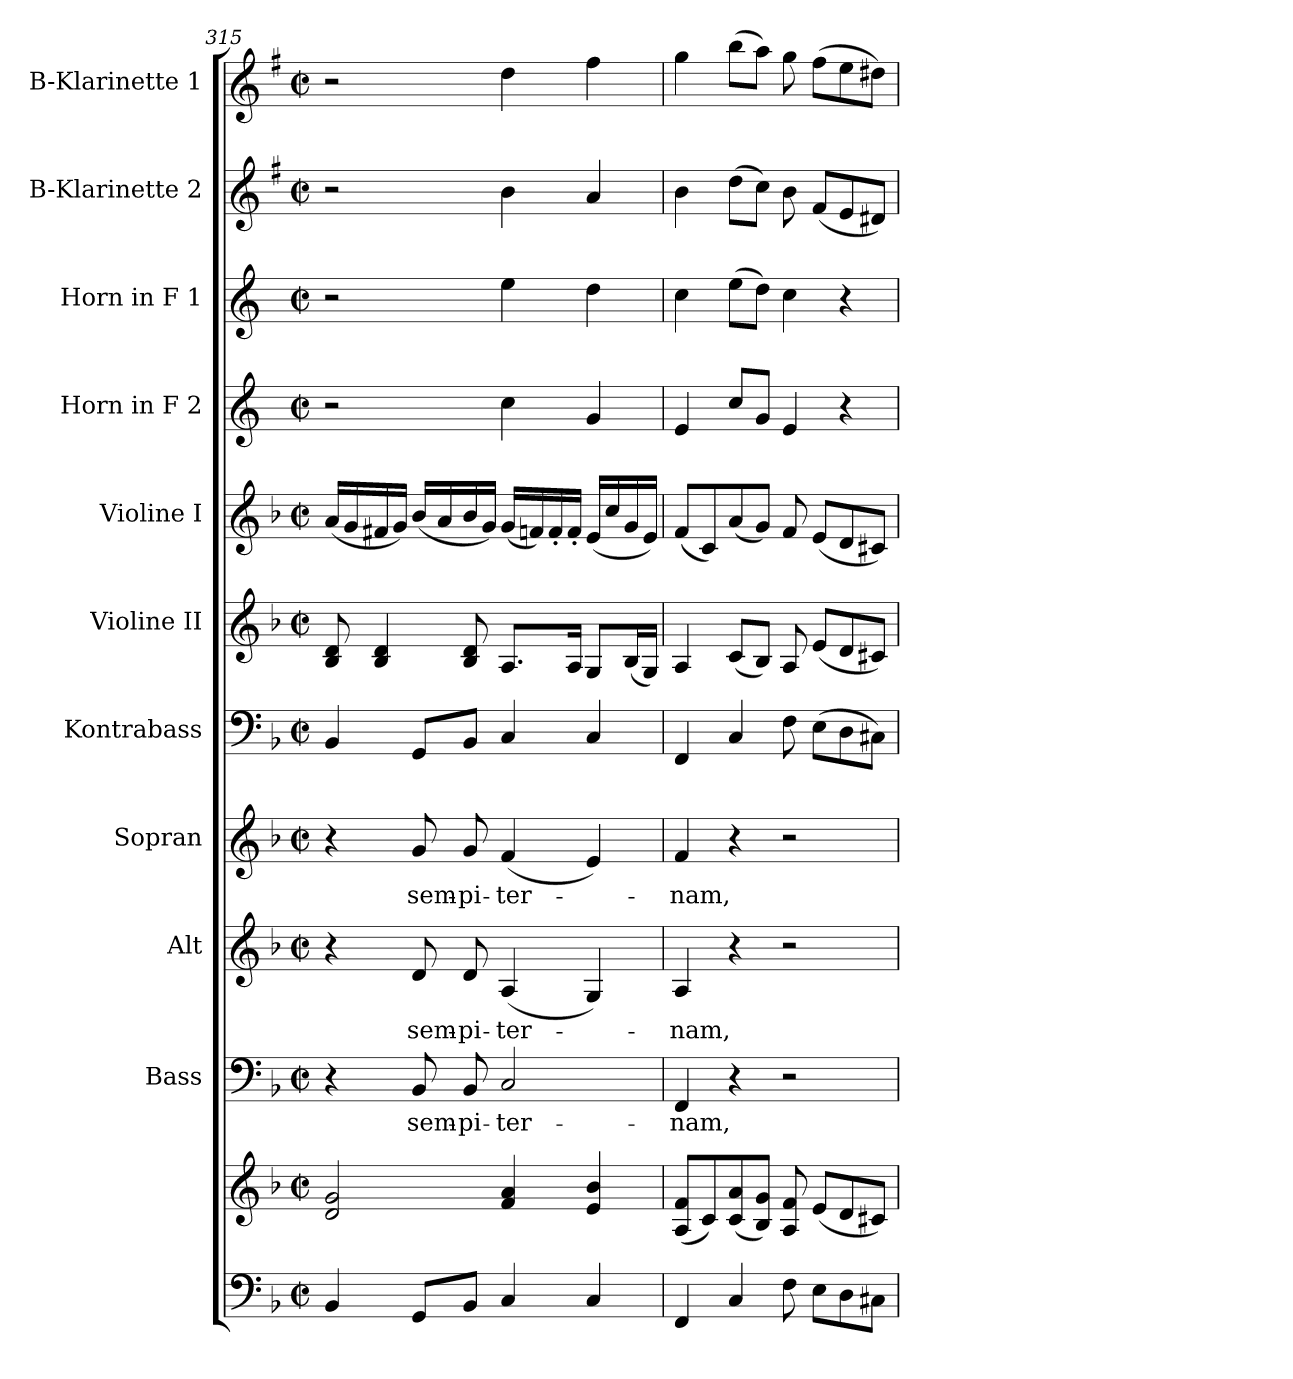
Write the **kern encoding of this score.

**kern	**kern	**kern	**text	**kern	**text	**kern	**text	**kern	**kern	**kern	**kern	**kern	**kern	**kern
*part11	*part11	*part10	*part10	*part9	*part9	*part8	*part8	*part7	*part6	*part5	*part4	*part3	*part2	*part1
*staff12	*staff11	*staff10	*staff10	*staff9	*staff9	*staff8	*staff8	*staff7	*staff6	*staff5	*staff4	*staff3	*staff2	*staff1
*	*	*I"Bass	*	*I"Alt	*	*I"Sopran	*	*I"Kontrabass	*I"Violine II	*I"Violine I	*I"Horn in F 2	*I"Horn in F 1	*I"B-Klarinette 2	*I"B-Klarinette 1
*	*	*I'B.	*	*I'A.	*	*I'S.	*	*I'Kb.	*I'Vl. II	*I'Vl. I	*	*	*I'B Kl. 2	*I'B Kl. 1
!!LO:PB:g=z
*clefF4	*clefG2	*clefF4	*	*clefG2	*	*clefG2	*	*clefF4	*clefG2	*clefG2	*clefG2	*clefG2	*clefG2	*clefG2
*	*	*	*	*	*	*	*	*ITrd7c12	*	*	*ITrd4c7	*ITrd4c7	*ITrd1c2	*ITrd1c2
*k[b-]	*k[b-]	*k[b-]	*	*k[b-]	*	*k[b-]	*	*k[b-]	*k[b-]	*k[b-]	*k[b-]	*k[b-]	*k[b-]	*k[b-]
*F:	*F:	*F:	*	*F:	*	*F:	*	*F:	*F:	*F:	*F:	*F:	*F:	*F:
*M2/2	*M2/2	*M2/2	*	*M2/2	*	*M2/2	*	*M2/2	*M2/2	*M2/2	*M2/2	*M2/2	*M2/2	*M2/2
*met(c|)	*met(c|)	*met(c|)	*	*met(c|)	*	*met(c|)	*	*met(c|)	*met(c|)	*met(c|)	*met(c|)	*met(c|)	*met(c|)	*met(c|)
=315	=315	=315	=315	=315	=315	=315	=315	=315	=315	=315	=315	=315	=315	=315
4BB-/	2d/ 2g/	4r	.	4r	.	4r	.	4BBB-/	8B-/ 8d/	(<16a/LL	2r	2r	2r	2r
.	.	.	.	.	.	.	.	.	.	16g/	.	.	.	.
.	.	.	.	.	.	.	.	.	4B-/ 4d/	16f#X/	.	.	.	.
.	.	.	.	.	.	.	.	.	.	16g/JJ)	.	.	.	.
!	!	!	!LO:LY:b	!	!LO:LY:b	!	!LO:LY:b	!	!	!	!	!	!	!
8GG/L	.	8BB-/	sem-	8d/	sem-	8g/	sem-	8GGG/L	.	(<16b-/LL	.	.	.	.
.	.	.	.	.	.	.	.	.	.	16a/	.	.	.	.
!	!	!	!LO:LY:b	!	!LO:LY:b	!	!LO:LY:b	!	!	!	!	!	!	!
8BB-/J	.	8BB-/	-pi-	8d/	-pi-	8g/	-pi-	8BBB-/J	8B-/ 8d/	16b-/	.	.	.	.
.	.	.	.	.	.	.	.	.	.	16g/JJ)	.	.	.	.
!	!	!	!LO:LY:b	!	!LO:LY:b	!	!LO:LY:b	!	!	!	!	!	!	!
4C/	4f/ 4a/	2C/	-ter-	(4A/	-ter-	(<4f/	-ter-	4CC/	8.A/L	(<16g/LL	4f\	4a\	4a\	4cc\
.	.	.	.	.	.	.	.	.	.	16fn/)	.	.	.	.
.	.	.	.	.	.	.	.	.	.	16f'</	.	.	.	.
.	.	.	.	.	.	.	.	.	16A/Jk	16f'</JJ	.	.	.	.
4C/	4e/ 4b-/	.	.	4G/)	.	4e/)	.	4CC/	8G/L	(<16e/LL	4c/	4g\	4g/	4ee\
.	.	.	.	.	.	.	.	.	.	16cc/	.	.	.	.
.	.	.	.	.	.	.	.	.	(<16B-/L	16g/	.	.	.	.
.	.	.	.	.	.	.	.	.	16G/JJ)	16e/JJ)	.	.	.	.
=316	=316	=316	=316	=316	=316	=316	=316	=316	=316	=316	=316	=316	=316	=316
!	!	!	!LO:LY:b	!	!LO:LY:b	!	!LO:LY:b	!	!	!	!	!	!	!
4FF/	(<8A/ 8f/L	4FF/	-nam,	4A/	-nam,	4f/	-nam,	4FFF/	4A/	(<8f/L	4A/	4f\	4a\	4ff\
.	8c/)	.	.	.	.	.	.	.	.	8c/)	.	.	.	.
4C/	(<8c/ 8a/	4r	.	4r	.	4r	.	4CC/	(<8c/L	(<8a/	8f/L	(>8a\L	(>8cc\L	(>8aa\L
.	8B-/ 8g/J)	.	.	.	.	.	.	.	8B-/J)	8g/J)	8c/J	8g\J)	8b-\J)	8gg\J)
8F\	8A/ 8f/	2r	.	2r	.	2r	.	8FF\	8A/	8f/	4A/	4f\	8a\	8ff\
8E\L	(<8e/L	.	.	.	.	.	.	(>8EE\L	(<8e/L	(<8e/L	.	.	(<8e/L	(>8ee\L
8D\	8d/	.	.	.	.	.	.	8DD\	8d/	8d/	4r	4r	8d/	8dd\
8C#X\J	8c#X/J)	.	.	.	.	.	.	8CC#X\J)	8c#X/J)	8c#X/J)	.	.	8c#X/J)	8cc#X\J)
=	=	=	=	=	=	=	=	=	=	=	=	=	=	=
*-	*-	*-	*-	*-	*-	*-	*-	*-	*-	*-	*-	*-	*-	*-
